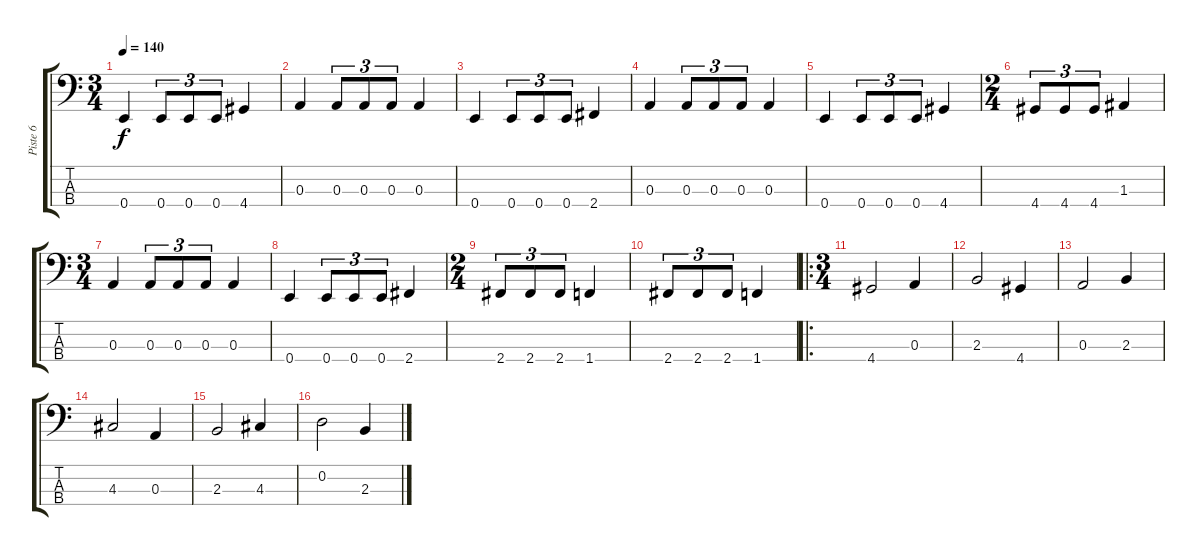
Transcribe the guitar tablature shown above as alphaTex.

\track ("Piste 6" "Piste 6") {instrument electricbassfinger}
\staff {score tabs}
\tuning (G2 D2 A1 E1) {hide}
\ts (3 4)
\tempo 140
\clef f4
\ks c
0.4.4{dy f} 0.4.8{tu (3 2)} 0.4.8{tu (3 2)} 0.4.8{tu (3 2)} 4.4.4 |
0.3.4 0.3.8{tu (3 2)} 0.3.8{tu (3 2)} 0.3.8{tu (3 2)} 0.3.4 |
0.4.4 0.4.8{tu (3 2)} 0.4.8{tu (3 2)} 0.4.8{tu (3 2)} 2.4.4 |
0.3.4 0.3.8{tu (3 2)} 0.3.8{tu (3 2)} 0.3.8{tu (3 2)} 0.3.4 |
0.4.4 0.4.8{tu (3 2)} 0.4.8{tu (3 2)} 0.4.8{tu (3 2)} 4.4.4 |
\ts (2 4)
4.4.8{tu (3 2)} 4.4.8{tu (3 2)} 4.4.8{tu (3 2)} 1.3.4 |
\ts (3 4)
0.3.4 0.3.8{tu (3 2)} 0.3.8{tu (3 2)} 0.3.8{tu (3 2)} 0.3.4 |
0.4.4 0.4.8{tu (3 2)} 0.4.8{tu (3 2)} 0.4.8{tu (3 2)} 2.4.4 |
\ts (2 4)
2.4.8{tu (3 2)} 2.4.8{tu (3 2)} 2.4.8{tu (3 2)} 1.4.4 |
2.4.8{tu (3 2)} 2.4.8{tu (3 2)} 2.4.8{tu (3 2)} 1.4.4 |
\ro
\ts (3 4)
4.4.2 0.3.4 |
2.3.2 4.4.4 |
0.3.2 2.3.4 |
4.3.2 0.3.4 |
2.3.2 4.3.4 |
0.2.2 2.3.4
